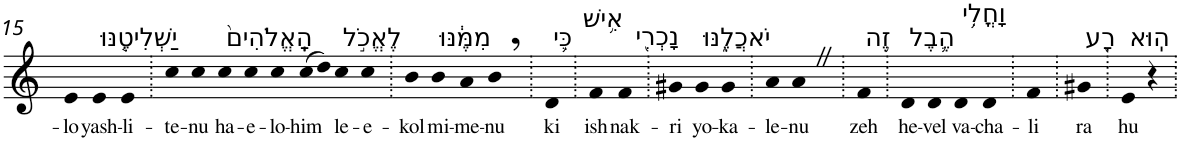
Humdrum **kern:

**kern	**text
*part1	*part1
*staff1	*staff1
*I"Piano	*
*I'Pno	*
!!LO:PB:g=z
*clefG2	*
*k[]	*
=15	=15
!	!LO:LY:b
4e	-lo
!LO:TX:a:t=יַשְׁלִיטֶ֤נּוּ	!
!	!LO:LY:b
4e	yash-
!	!LO:LY:b
4e	-li-
=16.	=16.
!	!LO:LY:b
4cc	-te-
!	!LO:LY:b
4cc	-nu
!LO:TX:a:t=הָֽאֱלֹהִים֙	!
!	!LO:LY:b
4cc	ha-
!	!LO:LY:b
4cc	-e-
!	!LO:LY:b
4cc	-lo-
!	!LO:LY:b
(>8cc	-him
8dd)	.
!LO:TX:a:t=לֶאֱכֹ֣ל	!
!	!LO:LY:b
4cc	le-
!	!LO:LY:b
4cc	-e-
=17.	=17.
!	!LO:LY:b
4b	-kol
!LO:TX:a:t=מִמֶּ֔נּוּ	!
!	!LO:LY:b
4b	mi-
!	!LO:LY:b
4a	-me-
!	!LO:LY:b
4b,	-nu
=18.	=18.
!LO:TX:a:t=כִּ֛י	!
!	!LO:LY:b
4d	ki
=19.	=19.
!LO:TX:a:t=אִ֥ישׁ	!
!	!LO:LY:b
4f	ish
!LO:TX:a:t=נָכְרִ֖י	!
!	!LO:LY:b
4f	nak-
=20.	=20.
!	!LO:LY:b
4g#X	-ri
!LO:TX:a:t=יֹאכֲלֶ֑נּוּ	!
!	!LO:LY:b
4g#	yo-
!	!LO:LY:b
4g#	-ka-
=21.	=21.
!	!LO:LY:b
4a	-le-
!	!LO:LY:b
4aZ	-nu
=22.	=22.
!LO:TX:a:t=זֶ֥ה	!
!	!LO:LY:b
4f	zeh
=23.	=23.
!LO:TX:a:t=הֶ֛בֶל	!
!	!LO:LY:b
4d	he-
!	!LO:LY:b
4d	-vel
!LO:TX:a:t=וָחֳלִ֥י	!
!	!LO:LY:b
4d	va-
!	!LO:LY:b
4d	-cha-
=24.	=24.
!	!LO:LY:b
4f	-li
=25.	=25.
!LO:TX:a:t=רָ֖ע	!
!	!LO:LY:b
4g#X	ra
=26.	=26.
!LO:TX:a:t=הֽוּא	!
!	!LO:LY:b
4e	hu
4r	.
=.	=.
*-	*-
